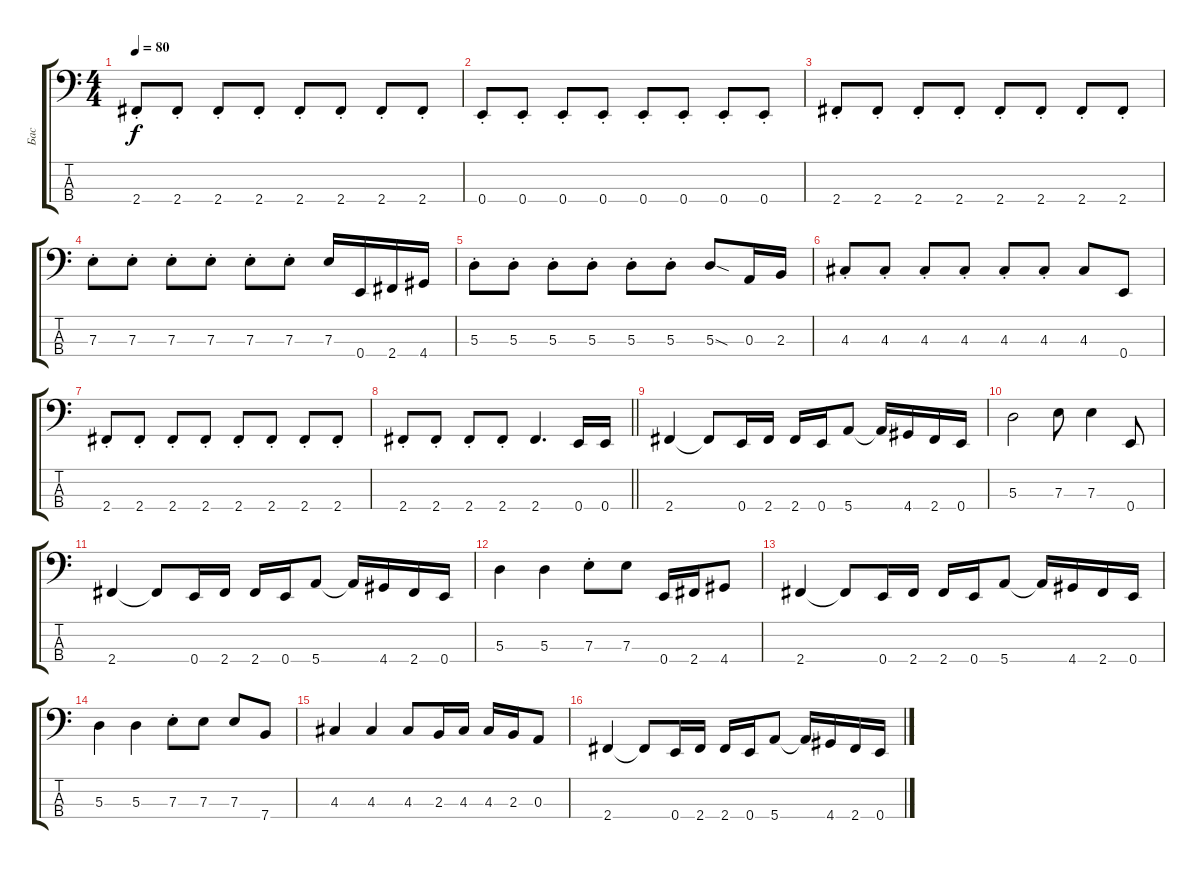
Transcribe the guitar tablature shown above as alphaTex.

\track ("Бас" "Бас") {instrument electricbassfinger}
\staff {score tabs}
\tuning (G2 D2 A1 E1) {hide}
\ts (4 4)
\tempo 80
\clef f4
\ks c
2.4{st}.8{dy f} 2.4{st}.8 2.4{st}.8 2.4{st}.8 2.4{st}.8 2.4{st}.8 2.4{st}.8 2.4{st}.8 |
0.4{st}.8 0.4{st}.8 0.4{st}.8 0.4{st}.8 0.4{st}.8 0.4{st}.8 0.4{st}.8 0.4{st}.8 |
2.4{st}.8 2.4{st}.8 2.4{st}.8 2.4{st}.8 2.4{st}.8 2.4{st}.8 2.4{st}.8 2.4{st}.8 |
7.3{st}.8 7.3{st}.8 7.3{st}.8 7.3{st}.8 7.3{st}.8 7.3{st}.8 7.3.16 0.4.16 2.4.16 4.4.16 |
5.3{st}.8 5.3{st}.8 5.3{st}.8 5.3{st}.8 5.3{st}.8 5.3{st}.8 5.3{sod}.8 0.3.16 2.3.16 |
4.3{st}.8 4.3{st}.8 4.3{st}.8 4.3{st}.8 4.3{st}.8 4.3{st}.8 4.3.8 0.4.8 |
2.4{st}.8 2.4{st}.8 2.4{st}.8 2.4{st}.8 2.4{st}.8 2.4{st}.8 2.4{st}.8 2.4{st}.8 |
\barLineRight lightlight
2.4{st}.8 2.4{st}.8 2.4{st}.8 2.4{st}.8 2.4.4{d} 0.4.16 0.4.16 |
2.4.4 2.4{t}.8 0.4.16 2.4.16 2.4.16 0.4.16 5.4.8 5.4{t}.16 4.4.16 2.4.16 0.4.16 |
5.3.2 7.3.8 7.3.4 0.4.8 |
2.4.4 2.4{t}.8 0.4.16 2.4.16 2.4.16 0.4.16 5.4.8 5.4{t}.16 4.4.16 2.4.16 0.4.16 |
5.3.4 5.3.4 7.3{st}.8 7.3.8 0.4.16 2.4.16 4.4.8 |
2.4.4 2.4{t}.8 0.4.16 2.4.16 2.4.16 0.4.16 5.4.8 5.4{t}.16 4.4.16 2.4.16 0.4.16 |
5.3.4 5.3.4 7.3{st}.8 7.3.8 7.3.8 7.4.8 |
4.3.4 4.3.4 4.3.8 2.3.16 4.3.16 4.3.16 2.3.16 0.3.8 |
2.4.4 2.4{t}.8 0.4.16 2.4.16 2.4.16 0.4.16 5.4.8 5.4{t}.16 4.4.16 2.4.16 0.4.16
